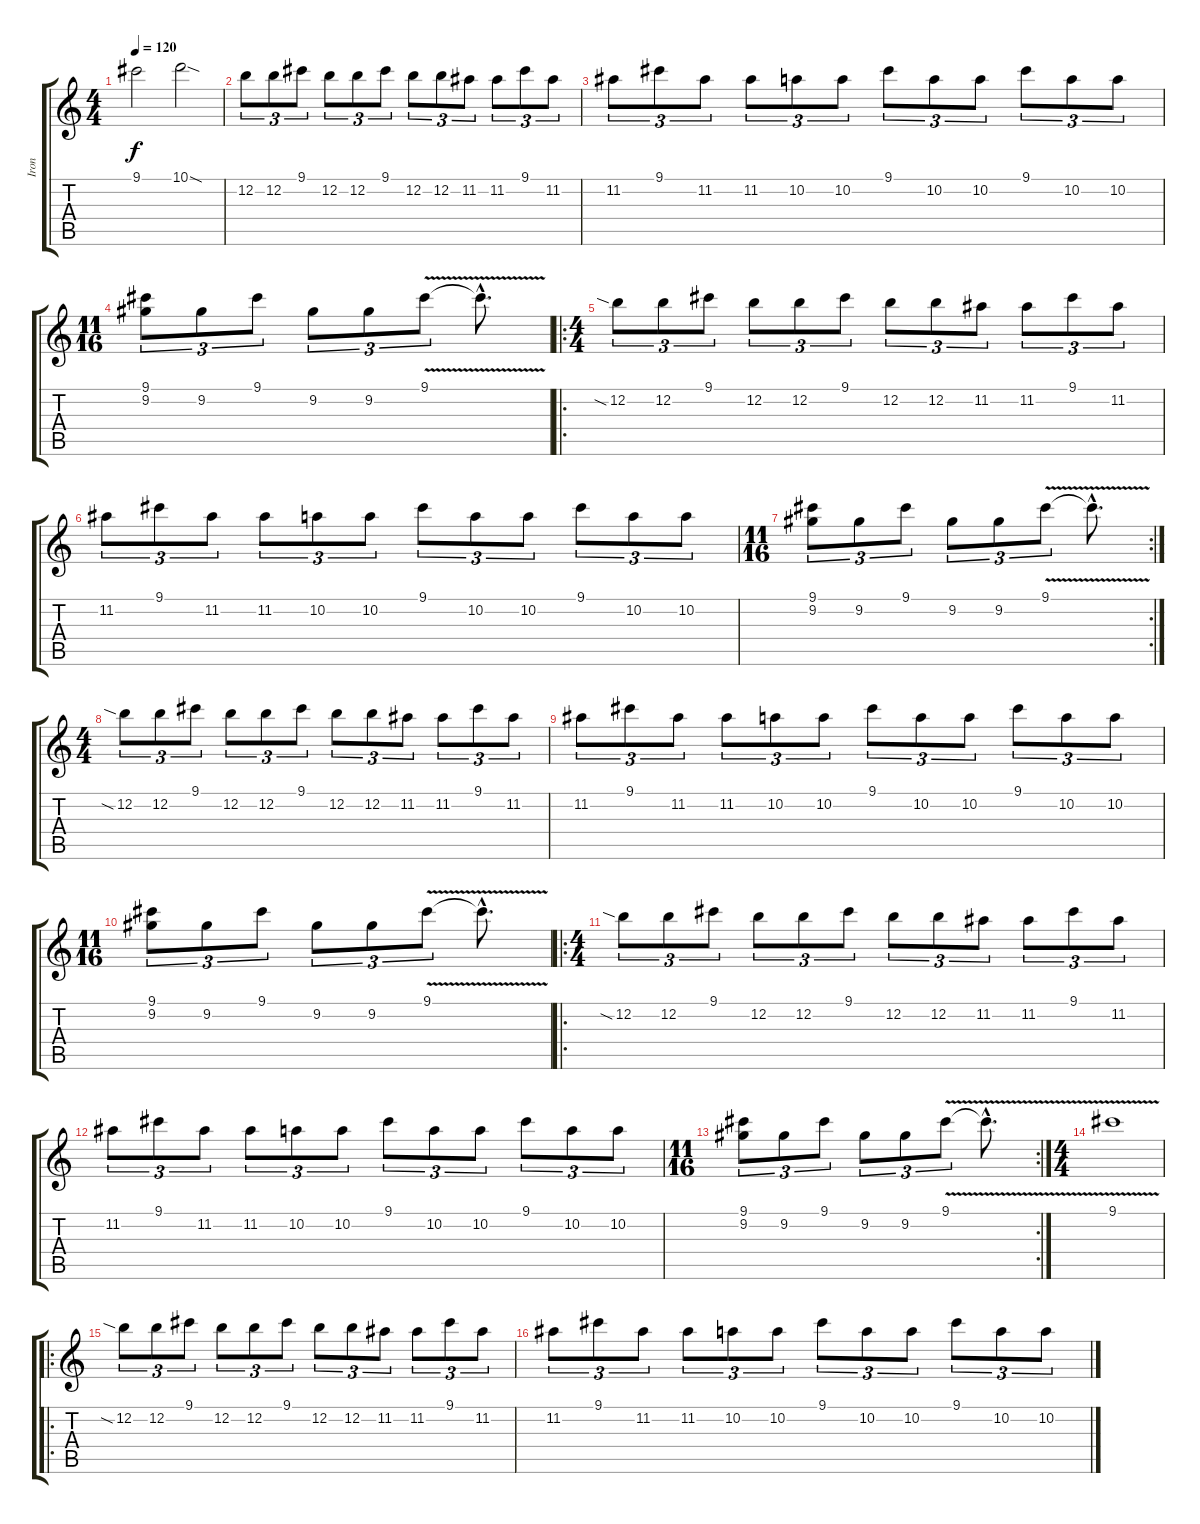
\track ("Iron" "Iron") {instrument overdrivenguitar}
\staff {score tabs}
\tuning (E4 B3 G3 D3 A2 E2) {hide}
\ts (4 4)
\tempo 120
\clef g2
\ks c
9.1.2{dy f} 10.1{sod}.2 |
12.2.8{tu (3 2)} 12.2.8{tu (3 2)} 9.1.8{tu (3 2)} 12.2.8{tu (3 2)} 12.2.8{tu (3 2)} 9.1.8{tu (3 2)} 12.2.8{tu (3 2)} 12.2.8{tu (3 2)} 11.2.8{tu (3 2)} 11.2.8{tu (3 2)} 9.1.8{tu (3 2)} 11.2.8{tu (3 2)} |
11.2.8{tu (3 2)} 9.1.8{tu (3 2)} 11.2.8{tu (3 2)} 11.2.8{tu (3 2)} 10.2.8{tu (3 2)} 10.2.8{tu (3 2)} 9.1.8{tu (3 2)} 10.2.8{tu (3 2)} 10.2.8{tu (3 2)} 9.1.8{tu (3 2)} 10.2.8{tu (3 2)} 10.2.8{tu (3 2)} |
\ts (11 16)
(9.1 9.2).8{tu (3 2)} 9.2.8{tu (3 2)} 9.1.8{tu (3 2)} 9.2.8{tu (3 2)} 9.2.8{tu (3 2)} 9.1{v}.8{tu (3 2)} 9.1{hac t}.8{d} |
\ro
\ts (4 4)
12.2{sia}.8{tu (3 2) volume 15} 12.2.8{tu (3 2)} 9.1.8{tu (3 2)} 12.2.8{tu (3 2)} 12.2.8{tu (3 2)} 9.1.8{tu (3 2)} 12.2.8{tu (3 2)} 12.2.8{tu (3 2)} 11.2.8{tu (3 2)} 11.2.8{tu (3 2)} 9.1.8{tu (3 2)} 11.2.8{tu (3 2)} |
11.2.8{tu (3 2)} 9.1.8{tu (3 2)} 11.2.8{tu (3 2)} 11.2.8{tu (3 2)} 10.2.8{tu (3 2)} 10.2.8{tu (3 2)} 9.1.8{tu (3 2)} 10.2.8{tu (3 2)} 10.2.8{tu (3 2)} 9.1.8{tu (3 2)} 10.2.8{tu (3 2)} 10.2.8{tu (3 2)} |
\rc 2
\ts (11 16)
(9.1 9.2).8{tu (3 2)} 9.2.8{tu (3 2)} 9.1.8{tu (3 2)} 9.2.8{tu (3 2)} 9.2.8{tu (3 2)} 9.1{v}.8{tu (3 2)} 9.1{hac t}.8{d} |
\ts (4 4)
12.2{sia}.8{tu (3 2) volume 14} 12.2.8{tu (3 2)} 9.1.8{tu (3 2)} 12.2.8{tu (3 2)} 12.2.8{tu (3 2)} 9.1.8{tu (3 2)} 12.2.8{tu (3 2)} 12.2.8{tu (3 2)} 11.2.8{tu (3 2)} 11.2.8{tu (3 2)} 9.1.8{tu (3 2)} 11.2.8{tu (3 2)} |
11.2.8{tu (3 2)} 9.1.8{tu (3 2)} 11.2.8{tu (3 2)} 11.2.8{tu (3 2)} 10.2.8{tu (3 2)} 10.2.8{tu (3 2)} 9.1.8{tu (3 2)} 10.2.8{tu (3 2)} 10.2.8{tu (3 2)} 9.1.8{tu (3 2)} 10.2.8{tu (3 2)} 10.2.8{tu (3 2)} |
\ts (11 16)
(9.1 9.2).8{tu (3 2)} 9.2.8{tu (3 2)} 9.1.8{tu (3 2)} 9.2.8{tu (3 2)} 9.2.8{tu (3 2)} 9.1{v}.8{tu (3 2)} 9.1{hac t}.8{d} |
\ro
\ts (4 4)
12.2{sia}.8{tu (3 2)} 12.2.8{tu (3 2)} 9.1.8{tu (3 2)} 12.2.8{tu (3 2)} 12.2.8{tu (3 2)} 9.1.8{tu (3 2)} 12.2.8{tu (3 2)} 12.2.8{tu (3 2)} 11.2.8{tu (3 2)} 11.2.8{tu (3 2)} 9.1.8{tu (3 2)} 11.2.8{tu (3 2)} |
11.2.8{tu (3 2)} 9.1.8{tu (3 2)} 11.2.8{tu (3 2)} 11.2.8{tu (3 2)} 10.2.8{tu (3 2)} 10.2.8{tu (3 2)} 9.1.8{tu (3 2)} 10.2.8{tu (3 2)} 10.2.8{tu (3 2)} 9.1.8{tu (3 2)} 10.2.8{tu (3 2)} 10.2.8{tu (3 2)} |
\rc 2
\ts (11 16)
(9.1 9.2).8{tu (3 2)} 9.2.8{tu (3 2)} 9.1.8{tu (3 2)} 9.2.8{tu (3 2)} 9.2.8{tu (3 2)} 9.1{v}.8{tu (3 2)} 9.1{hac t}.8{d} |
\ts (4 4)
9.1{v}.1 |
\ro
12.2{sia}.8{tu (3 2)} 12.2.8{tu (3 2)} 9.1.8{tu (3 2)} 12.2.8{tu (3 2)} 12.2.8{tu (3 2)} 9.1.8{tu (3 2)} 12.2.8{tu (3 2)} 12.2.8{tu (3 2)} 11.2.8{tu (3 2)} 11.2.8{tu (3 2)} 9.1.8{tu (3 2)} 11.2.8{tu (3 2)} |
11.2.8{tu (3 2)} 9.1.8{tu (3 2)} 11.2.8{tu (3 2)} 11.2.8{tu (3 2)} 10.2.8{tu (3 2)} 10.2.8{tu (3 2)} 9.1.8{tu (3 2)} 10.2.8{tu (3 2)} 10.2.8{tu (3 2)} 9.1.8{tu (3 2)} 10.2.8{tu (3 2)} 10.2.8{tu (3 2)}
